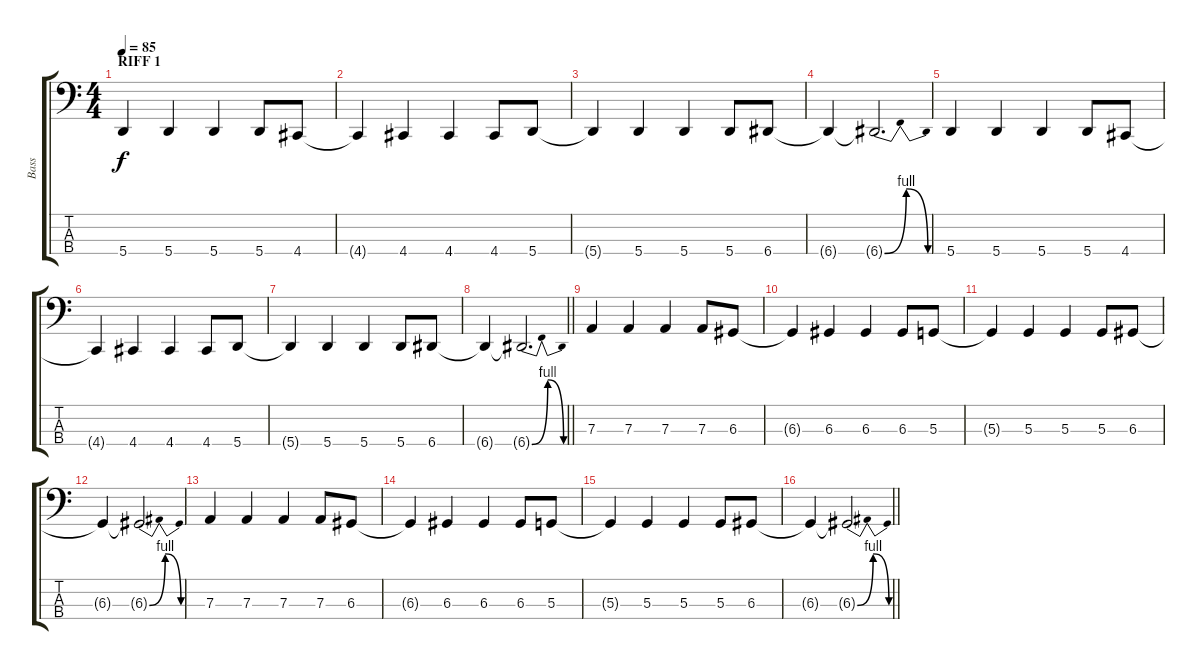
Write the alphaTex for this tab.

\track ("Bass" "Bass") {instrument electricbasspick}
\staff {score tabs}
\tuning (C2 G1 D1 A0) {hide}
\ts (4 4)
\section ("" "RIFF 1")
\tempo 85
\clef f4
\ks c
5.4.4{dy f} 5.4.4 5.4.4 5.4.8 4.4.8 |
4.4{t}.4 4.4.4 4.4.4 4.4.8 5.4.8 |
5.4{t}.4 5.4.4 5.4.4 5.4.8 6.4.8 |
6.4{t}.4 6.4{be (bendrelease 0 0 20 4 30 4 60 0) t}.2{d} |
5.4.4 5.4.4 5.4.4 5.4.8 4.4.8 |
4.4{t}.4 4.4.4 4.4.4 4.4.8 5.4.8 |
5.4{t}.4 5.4.4 5.4.4 5.4.8 6.4.8 |
\barLineRight lightlight
6.4{t}.4 6.4{be (bendrelease 0 0 20 4 30 4 60 0) t}.2{d} |
7.3.4 7.3.4 7.3.4 7.3.8 6.3.8 |
6.3{t}.4 6.3.4 6.3.4 6.3.8 5.3.8 |
5.3{t}.4 5.3.4 5.3.4 5.3.8 6.3.8 |
6.3{t}.4 6.3{be (bendrelease 0 0 20 4 30 4 60 0) t}.2{d} |
7.3.4 7.3.4 7.3.4 7.3.8 6.3.8 |
6.3{t}.4 6.3.4 6.3.4 6.3.8 5.3.8 |
5.3{t}.4 5.3.4 5.3.4 5.3.8 6.3.8 |
\barLineRight lightlight
6.3{t}.4 6.3{be (bendrelease 0 0 20 4 30 4 60 0) t}.2{d}
